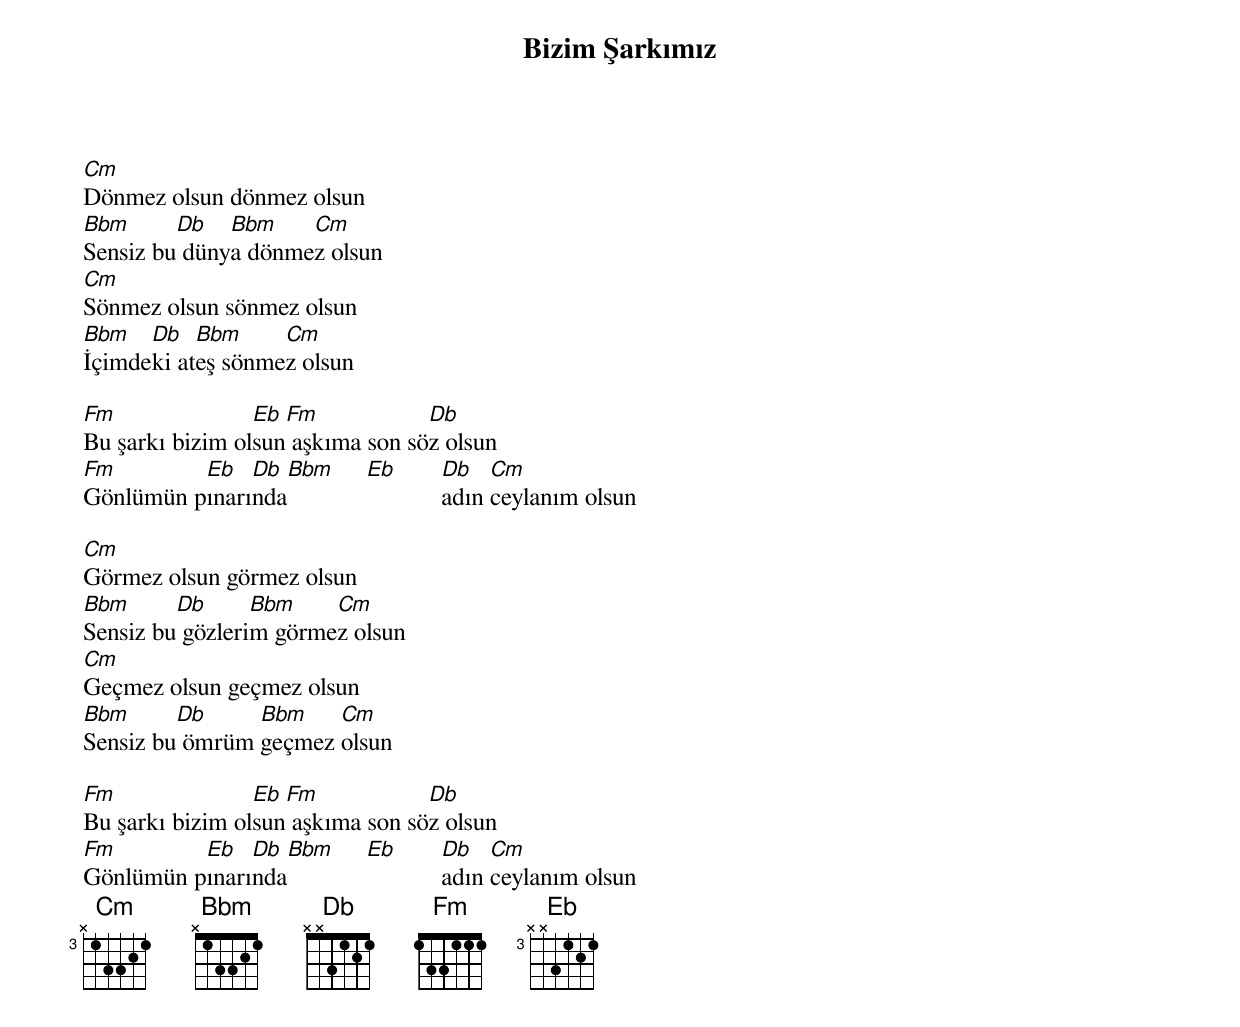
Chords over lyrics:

{title: Bizim Şarkımız}
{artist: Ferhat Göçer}

Cm
Dönmez olsun dönmez olsun
Bbm      Db   Bbm    Cm
Sensiz bu dünya dönmez olsun
Cm
Sönmez olsun sönmez olsun
Bbm   Db   Bbm     Cm
İçimdeki ateş sönmez olsun

Fm               Eb Fm            Db
Bu şarkı bizim olsun aşkıma son söz olsun
Fm        Eb   Db Bbm  Eb     Db   Cm
Gönlümün pınarında            adın ceylanım olsun

Cm
Görmez olsun görmez olsun
Bbm      Db      Bbm    Cm
Sensiz bu gözlerim görmez olsun
Cm
Geçmez olsun geçmez olsun
Bbm      Db     Bbm    Cm
Sensiz bu ömrüm geçmez olsun

Fm               Eb Fm            Db
Bu şarkı bizim olsun aşkıma son söz olsun
Fm        Eb   Db Bbm  Eb     Db   Cm
Gönlümün pınarında            adın ceylanım olsun
